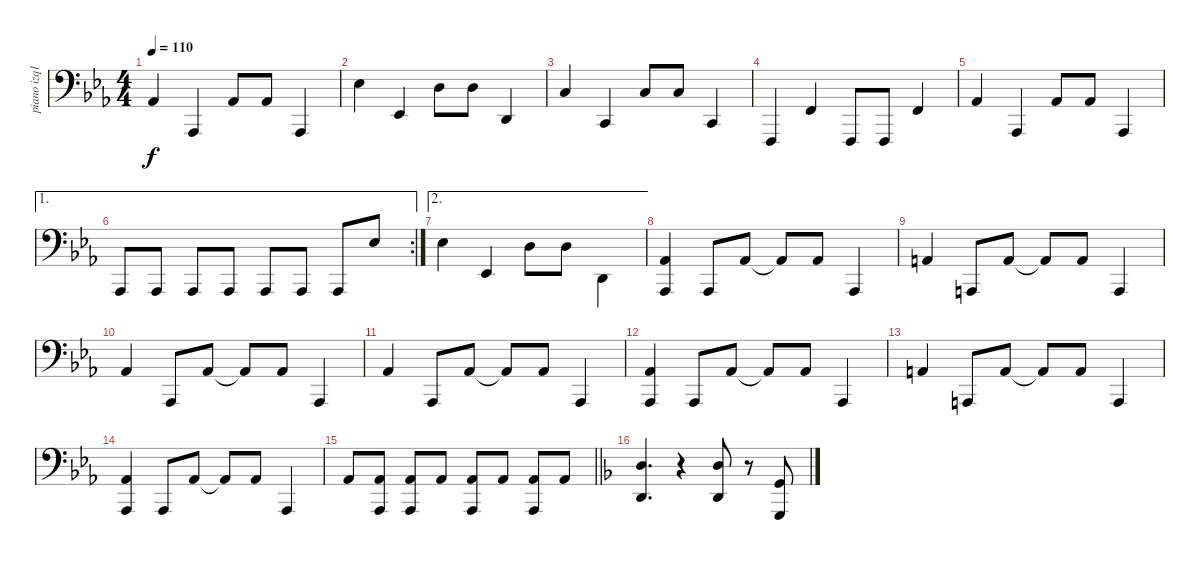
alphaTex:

\track ("piano izq1" "piano izq1") {instrument acousticgrandpiano}
\staff {score}
\tuning (C3 G2 D2 A1 E1 C-1) {hide}
\ts (4 4)
\tempo 110
\clef f4
\ks eb
20.6.4{dy f} 4.5.4 20.6.8 20.6.8 4.5.4 |
27.6.4 1.3.4 26.6.8 26.6.8 0.3.4 |
24.6.4 3.4.4 24.6.8 24.6.8 3.4.4 |
1.5.4 3.3.4 1.5.8 1.5.8 3.3.4 |
20.6.4 4.5.4 20.6.8 20.6.8 4.5.4 |
\ae 1
\rc 2
4.5.8 4.5.8 4.5.8 4.5.8 4.5.8 4.5.8 4.5.8 27.6.8 |
\ae 2
27.6.4 1.3.4 26.6.8 26.6.8 0.3.4{beam Down} |
(4.5 20.6).4 4.5.8 20.6.8 20.6{t}.8 20.6.8 4.5.4 |
21.6.4 5.5.8 21.6.8 21.6{t}.8 21.6.8 5.5.4 |
20.6.4 4.5.8 20.6.8 20.6{t}.8 20.6.8 4.5.4 |
20.6.4 4.5.8 20.6.8 20.6{t}.8 20.6.8 4.5.4 |
(4.5 20.6).4 4.5.8 20.6.8 20.6{t}.8 20.6.8 4.5.4 |
21.6.4 5.5.8 21.6.8 21.6{t}.8 21.6.8 5.5.4 |
(4.5 20.6).4 4.5.8 20.6.8 20.6{t}.8 20.6.8 4.5.4 |
\barLineRight lightlight
20.6.8 (4.5 20.6).8 (4.5 20.6).8 20.6.8 (4.5 20.6).8 20.6.8 (4.5 20.6).8 20.6.8 |
\ks f
(0.3 26.6).4{d} r.4 (0.3 26.6).8 r.8 (3.5 19.6).8
